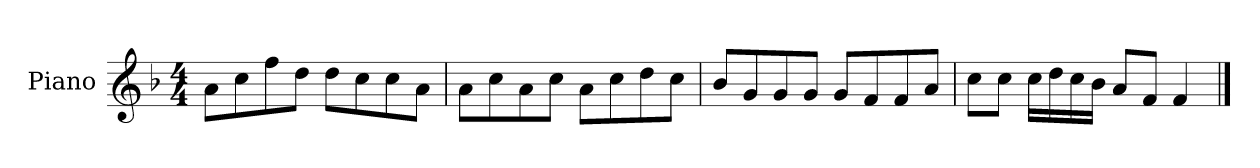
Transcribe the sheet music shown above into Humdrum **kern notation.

**kern
*part1
*staff1
*I"Piano
*I'P-no
*clefG2
*k[b-]
*M4/4
*MM90
=1
8a\L
8cc\
8ff\
8dd\J
8dd\L
8cc\
8cc\
8a\J
=2
8a\L
8cc\
8a\
8cc\J
8a\L
8cc\
8dd\
8cc\J
=3
8b-/L
8g/
8g/
8g/J
8g/L
8f/
8f/
8a/J
=4
8cc\L
8cc\J
16cc\LL
16dd\
16cc\
16b-\JJ
8a/L
8f/J
4f/
==
*-
